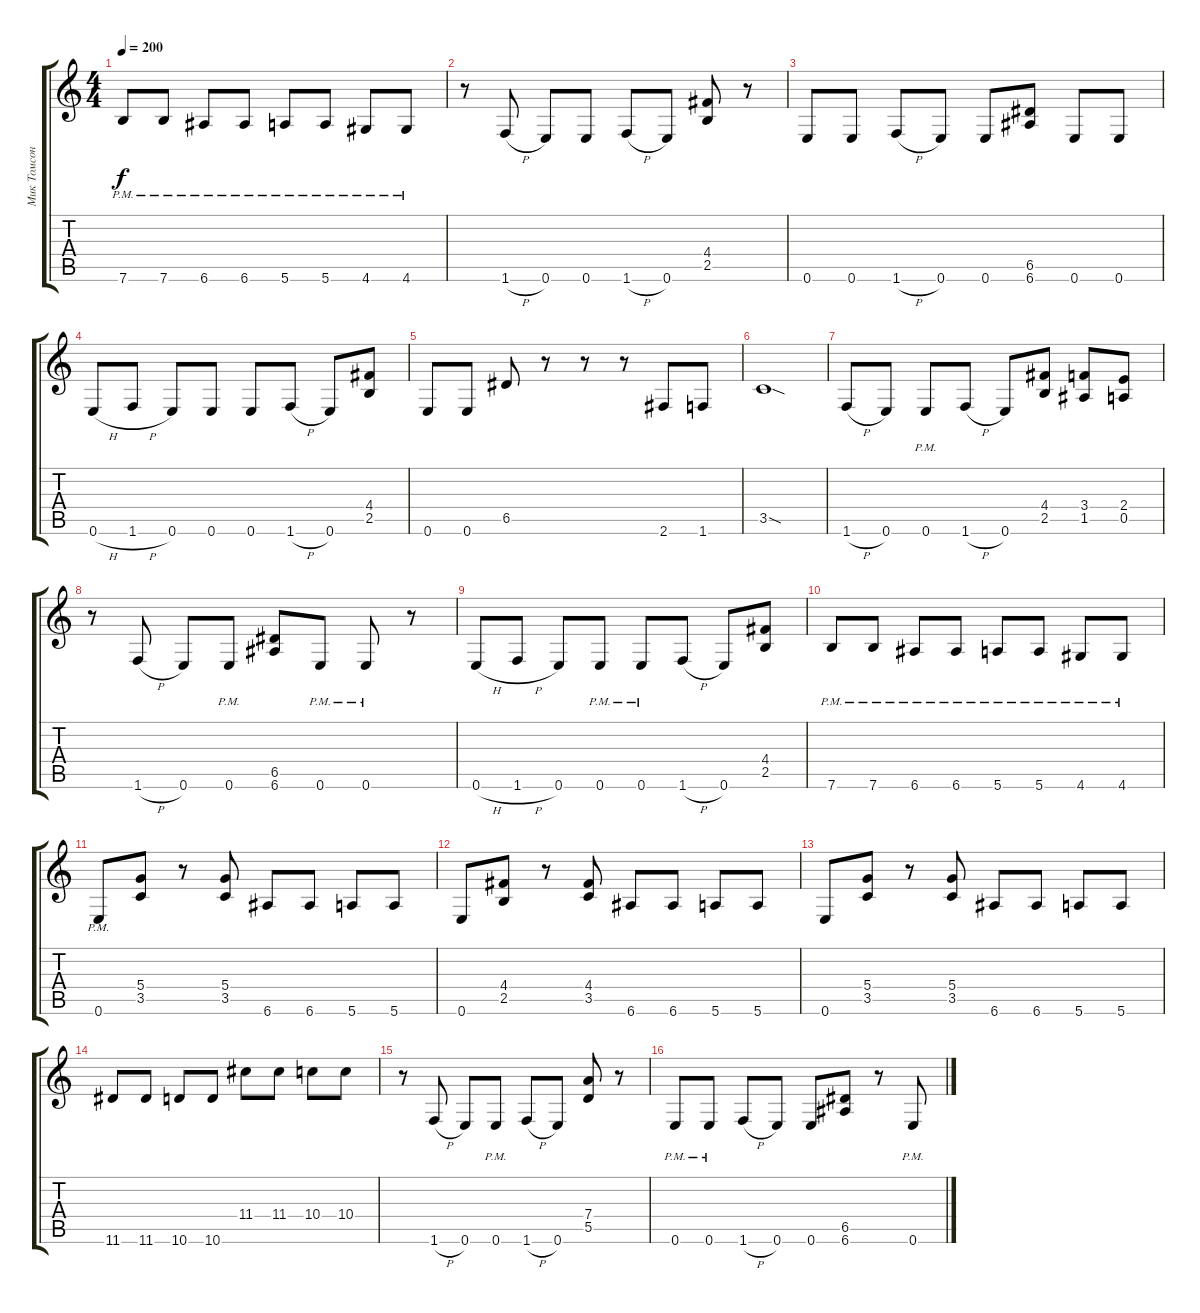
\track ("Мик Томсон" "Мик Томсон") {instrument distortionguitar}
\staff {score tabs}
\tuning (E4 B3 G3 D3 A2 E2) {hide}
\ts (4 4)
\tempo 200
\clef g2
\ks c
7.6{pm}.8{dy f} 7.6{pm}.8 6.6{pm}.8 6.6{pm}.8 5.6{pm}.8 5.6{pm}.8 4.6{pm}.8 4.6{pm}.8 |
r.8 1.6{h}.8 0.6.8 0.6.8 1.6{h}.8 0.6.8 (4.4 2.5).8 r.8 |
0.6.8 0.6.8 1.6{h}.8 0.6.8 0.6.8 (6.5 6.6).8 0.6.8 0.6.8 |
0.6{h}.8 1.6{h}.8 0.6.8 0.6.8 0.6.8 1.6{h}.8 0.6.8 (4.4 2.5).8 |
0.6.8 0.6.8 6.5.8 r.8 r.8 r.8 2.6.8 1.6.8 |
3.5{sod}.1 |
1.6{h}.8 0.6.8 0.6{pm}.8 1.6{h}.8 0.6.8 (4.4 2.5).8 (3.4 1.5).8 (2.4 0.5).8 |
r.8 1.6{h}.8 0.6.8 0.6{pm}.8 (6.5 6.6).8 0.6{pm}.8 0.6{pm}.8 r.8 |
0.6{h}.8 1.6{h}.8 0.6.8 0.6{pm}.8 0.6{pm}.8 1.6{h}.8 0.6.8 (4.4 2.5).8 |
7.6{pm}.8 7.6{pm}.8 6.6{pm}.8 6.6{pm}.8 5.6{pm}.8 5.6{pm}.8 4.6{pm}.8 4.6{pm}.8 |
0.6{pm}.8 (5.4 3.5).8 r.8 (5.4 3.5).8 6.6.8 6.6.8 5.6.8 5.6.8 |
0.6.8 (4.4 2.5).8 r.8 (4.4 3.5).8 6.6.8 6.6.8 5.6.8 5.6.8 |
0.6.8 (5.4 3.5).8 r.8 (5.4 3.5).8 6.6.8 6.6.8 5.6.8 5.6.8 |
11.6.8 11.6.8 10.6.8 10.6.8 11.4.8 11.4.8 10.4.8 10.4.8 |
r.8 1.6{h}.8 0.6.8 0.6{pm}.8 1.6{h}.8 0.6.8 (7.4 5.5).8 r.8 |
0.6{pm}.8 0.6{pm}.8 1.6{h}.8 0.6.8 0.6.8 (6.5 6.6).8 r.8 0.6{pm}.8
